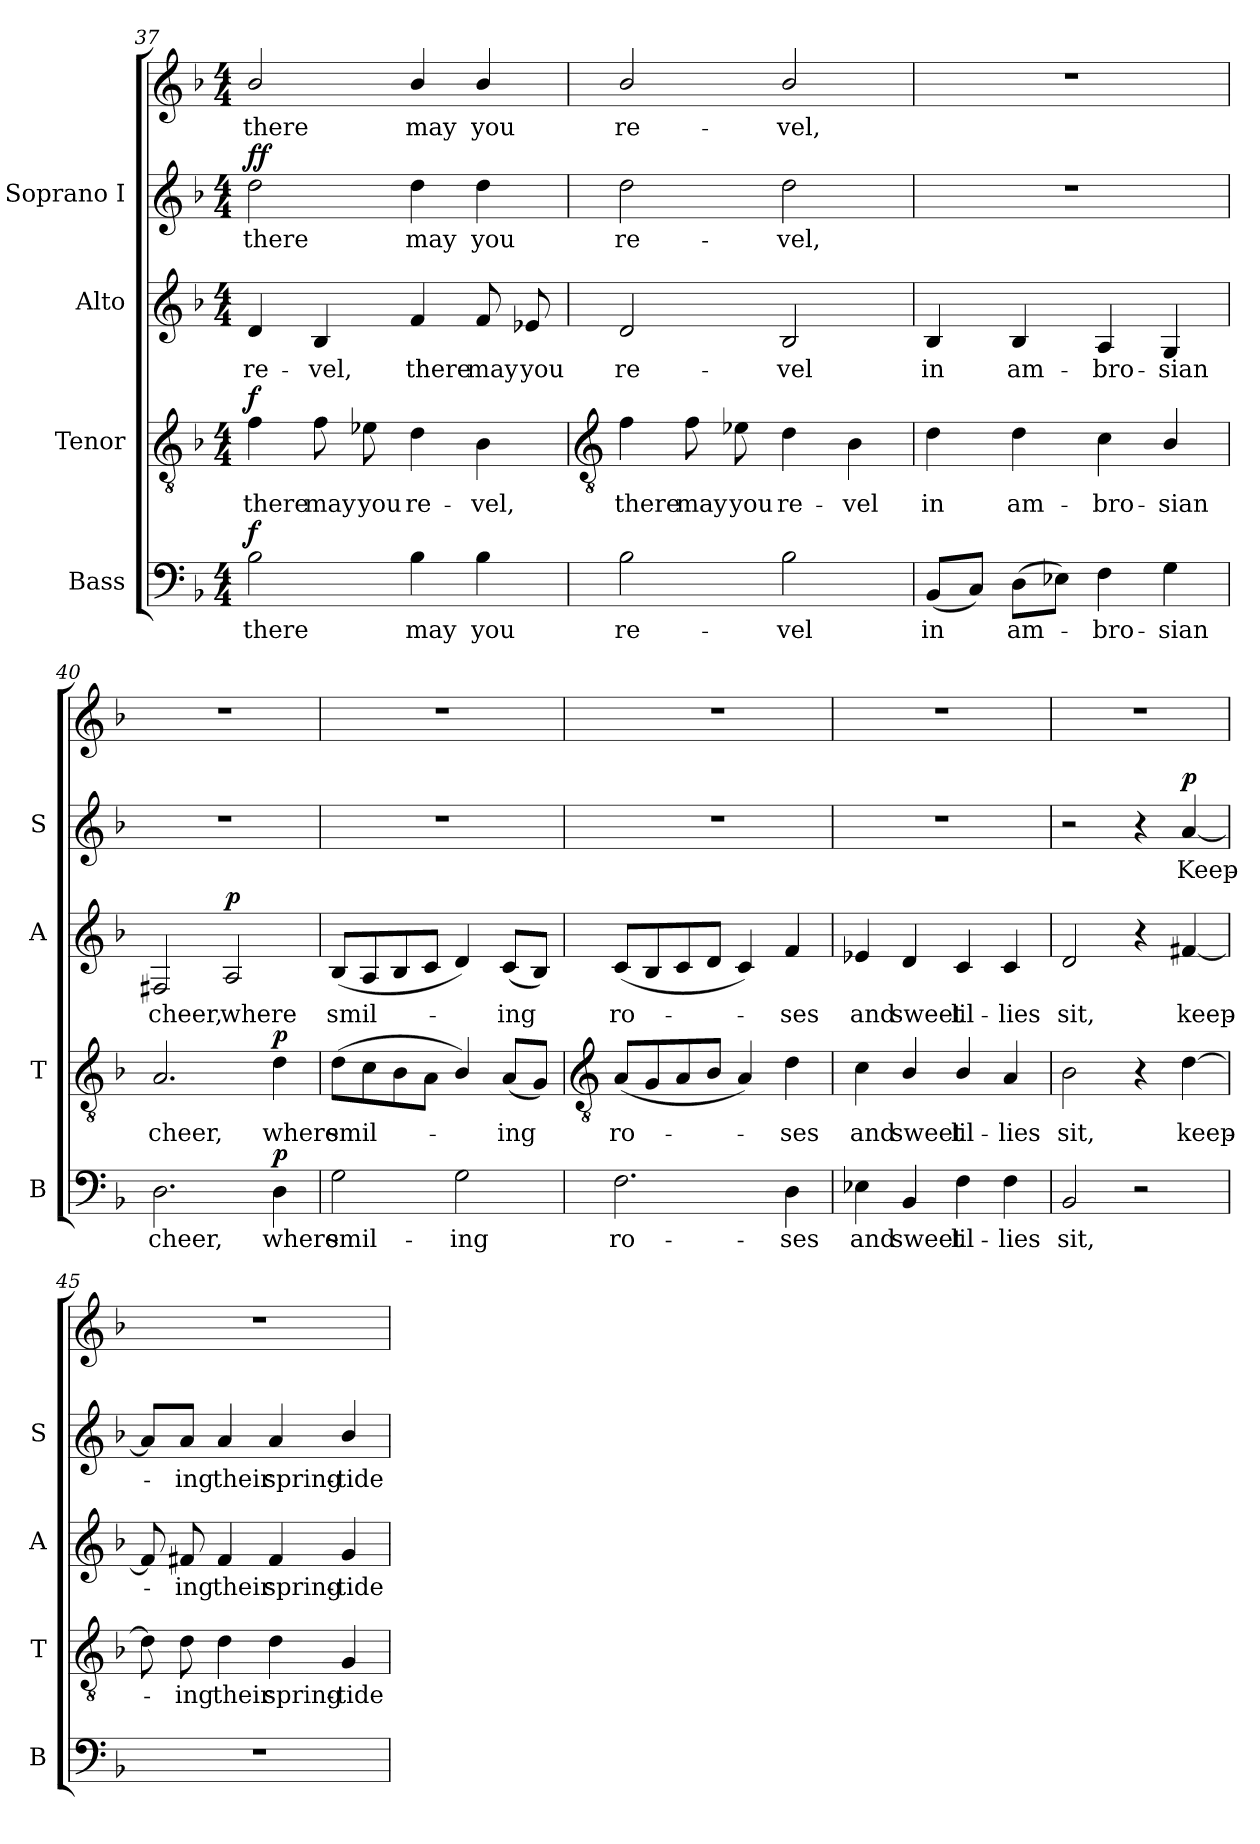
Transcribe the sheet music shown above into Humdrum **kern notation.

**kern	**text	**dynam	**kern	**text	**dynam	**kern	**text	**dynam	**kern	**text	**kern	**text	**dynam
*part4	*part4	*part4	*part3	*part3	*part3	*part2	*part2	*part2	*part1	*part1	*part1	*part1	*part1
*staff5	*staff5	*staff5	*staff4	*staff4	*staff4	*staff3	*staff3	*staff3	*staff2	*staff2	*staff1	*staff1	*staff1/2
*I"Bass	*	*	*I"Tenor	*	*	*I"Alto	*	*	*I"Soprano I	*	*	*	*
*I'B	*	*	*I'T	*	*	*I'A	*	*	*I'S	*	*	*	*
*clefF4	*	*	*clefGv2	*	*	*clefG2	*	*	*clefG2	*	*clefG2	*	*
*k[b-]	*	*	*k[b-]	*	*	*k[b-]	*	*	*k[b-]	*	*k[b-]	*	*
*F:	*	*	*F:	*	*	*F:	*	*	*F:	*	*F:	*	*
*M4/4	*	*	*M4/4	*	*	*M4/4	*	*	*M4/4	*	*M4/4	*	*
=37	=37	=37	=37	=37	=37	=37	=37	=37	=37	=37	=37	=37	=37
!	!LO:LY:b	!LO:DY:a	!	!LO:LY:b	!LO:DY:a	!	!LO:LY:b	!	!	!LO:LY:b	!	!LO:LY:b	!LO:DY:a=2
!	!	!	!	!	!	!	!	!	!	!	!	!	!LO:DY:n=1:a
2B-\	there	f	4f\	there	f	4d/	re-	.	2dd\	there	2b-/	there	f f
!	!	!	!	!LO:LY:b	!	!	!LO:LY:b	!	!	!	!	!	!
.	.	.	8f\	may	.	4B-/	-vel,	.	.	.	.	.	.
!	!	!	!	!LO:LY:b	!	!	!	!	!	!	!	!	!
.	.	.	8e-X\	you	.	.	.	.	.	.	.	.	.
!	!LO:LY:b	!	!	!LO:LY:b	!	!	!LO:LY:b	!	!	!LO:LY:b	!	!LO:LY:b	!
4B-\	may	.	4d\	re-	.	4f/	there	.	4dd\	may	4b-/	may	.
!	!LO:LY:b	!	!	!LO:LY:b	!	!	!LO:LY:b	!	!	!LO:LY:b	!	!LO:LY:b	!
4B-\	you	.	4B-\	-vel,	.	8f/	may	.	4dd\	you	4b-/	you	.
!	!	!	!	!	!	!	!LO:LY:b	!	!	!	!	!	!
.	.	.	.	.	.	8e-X/	you	.	.	.	.	.	.
!!LO:LB:g=z
=38	=38	=38	=38	=38	=38	=38	=38	=38	=38	=38	=38	=38	=38
*	*	*	*clefGv2	*	*	*	*	*	*	*	*	*	*
!	!LO:LY:b	!	!	!LO:LY:b	!	!	!LO:LY:b	!	!	!LO:LY:b	!	!LO:LY:b	!
2B-\	re-	.	4f\	there	.	2d/	re-	.	2dd\	re-	2b-/	re-	.
!	!	!	!	!LO:LY:b	!	!	!	!	!	!	!	!	!
.	.	.	8f\	may	.	.	.	.	.	.	.	.	.
!	!	!	!	!LO:LY:b	!	!	!	!	!	!	!	!	!
.	.	.	8e-X\	you	.	.	.	.	.	.	.	.	.
!	!LO:LY:b	!	!	!LO:LY:b	!	!	!LO:LY:b	!	!	!LO:LY:b	!	!LO:LY:b	!
2B-\	-vel	.	4d\	re-	.	2B-/	-vel	.	2dd\	-vel,	2b-/	-vel,	.
!	!	!	!	!LO:LY:b	!	!	!	!	!	!	!	!	!
.	.	.	4B-\	-vel	.	.	.	.	.	.	.	.	.
=39	=39	=39	=39	=39	=39	=39	=39	=39	=39	=39	=39	=39	=39
!	!LO:LY:b	!	!	!LO:LY:b	!	!	!LO:LY:b	!	!	!	!	!	!
(8BB-/L	in	.	4d\	in	.	4B-/	in	.	1r	.	1r	.	.
8C/J)	.	.	.	.	.	.	.	.	.	.	.	.	.
!	!LO:LY:b	!	!	!LO:LY:b	!	!	!LO:LY:b	!	!	!	!	!	!
(>8D\L	am-	.	4d\	am-	.	4B-/	am-	.	.	.	.	.	.
8E-X\J)	.	.	.	.	.	.	.	.	.	.	.	.	.
!	!LO:LY:b	!	!	!LO:LY:b	!	!	!LO:LY:b	!	!	!	!	!	!
4F\	bro-	.	4c\	-bro-	.	4A/	-bro-	.	.	.	.	.	.
!	!LO:LY:b	!	!	!LO:LY:b	!	!	!LO:LY:b	!	!	!	!	!	!
4G\	-sian	.	4B-/	-sian	.	4G/	-sian	.	.	.	.	.	.
=40	=40	=40	=40	=40	=40	=40	=40	=40	=40	=40	=40	=40	=40
!	!LO:LY:b	!	!	!LO:LY:b	!	!	!LO:LY:b	!	!	!	!	!	!
2.D\	cheer,	.	2.A/	cheer,	.	2F#X/	cheer,	.	1r	.	1r	.	.
!	!	!	!	!	!	!	!LO:LY:b	!LO:DY:b	!	!	!	!	!
.	.	.	.	.	.	2A/	where	p	.	.	.	.	.
!	!LO:LY:b	!LO:DY:b	!	!LO:LY:b	!LO:DY:b	!	!	!	!	!	!	!	!
4D\	where	p	4d\	where	p	.	.	.	.	.	.	.	.
=41	=41	=41	=41	=41	=41	=41	=41	=41	=41	=41	=41	=41	=41
!	!LO:LY:b	!	!	!LO:LY:b	!	!	!LO:LY:b	!	!	!	!	!	!
2G\	smil-	.	(>8d\L	smil-	.	(8B-/L	smil-	.	1r	.	1r	.	.
.	.	.	8c\	.	.	8A/	.	.	.	.	.	.	.
.	.	.	8B-\	.	.	8B-/	.	.	.	.	.	.	.
.	.	.	8A\J	.	.	8c/J	.	.	.	.	.	.	.
!	!LO:LY:b	!	!	!	!	!	!	!	!	!	!	!	!
2G\	-ing	.	4B-/)	.	.	4d/)	.	.	.	.	.	.	.
!	!	!	!	!LO:LY:b	!	!	!LO:LY:b	!	!	!	!	!	!
.	.	.	(8A/L	ing	.	(8c/L	ing	.	.	.	.	.	.
.	.	.	8G/J)	.	.	8B-/J)	.	.	.	.	.	.	.
!!LO:PB:g=z
=42	=42	=42	=42	=42	=42	=42	=42	=42	=42	=42	=42	=42	=42
*	*	*	*clefGv2	*	*	*	*	*	*	*	*	*	*
!	!LO:LY:b	!	!	!LO:LY:b	!	!	!LO:LY:b	!	!	!	!	!	!
2.F\	ro-	.	(8A/L	ro-	.	(8c/L	ro-	.	1r	.	1r	.	.
.	.	.	8G/	.	.	8B-/	.	.	.	.	.	.	.
.	.	.	8A/	.	.	8c/	.	.	.	.	.	.	.
.	.	.	8B-/J	.	.	8d/J	.	.	.	.	.	.	.
.	.	.	4A/)	.	.	4c/)	.	.	.	.	.	.	.
!	!LO:LY:b	!	!	!LO:LY:b	!	!	!LO:LY:b	!	!	!	!	!	!
4D\	-ses	.	4d\	ses	.	4f/	ses	.	.	.	.	.	.
=43	=43	=43	=43	=43	=43	=43	=43	=43	=43	=43	=43	=43	=43
!	!LO:LY:b	!	!	!LO:LY:b	!	!	!LO:LY:b	!	!	!	!	!	!
4E-X\	and	.	4c\	and	.	4e-X/	and	.	1r	.	1r	.	.
!	!LO:LY:b	!	!	!LO:LY:b	!	!	!LO:LY:b	!	!	!	!	!	!
4BB-/	sweet	.	4B-/	sweet	.	4d/	sweet	.	.	.	.	.	.
!	!LO:LY:b	!	!	!LO:LY:b	!	!	!LO:LY:b	!	!	!	!	!	!
4F\	lil-	.	4B-/	lil-	.	4c/	lil-	.	.	.	.	.	.
!	!LO:LY:b	!	!	!LO:LY:b	!	!	!LO:LY:b	!	!	!	!	!	!
4F\	-lies	.	4A/	-lies	.	4c/	-lies	.	.	.	.	.	.
=44	=44	=44	=44	=44	=44	=44	=44	=44	=44	=44	=44	=44	=44
!	!LO:LY:b	!	!	!LO:LY:b	!	!	!LO:LY:b	!	!	!	!	!	!
2BB-/	sit,	.	2B-\	sit,	.	2d/	sit,	.	2r	.	1r	.	.
2r	.	.	4r	.	.	4r	.	.	4r	.	.	.	.
!	!	!	!	!LO:LY:b	!	!	!LO:LY:b	!	!	!LO:LY:b	!	!	!LO:DY:a=2
.	.	.	[4d\	keep-	.	[4f#X/	keep-	.	[4a/	Keep-	.	.	p
=45	=45	=45	=45	=45	=45	=45	=45	=45	=45	=45	=45	=45	=45
1r	.	.	8d\]	.	.	8f#/]	.	.	8a/L]	.	1r	.	.
!	!	!	!	!LO:LY:b	!	!	!LO:LY:b	!	!	!LO:LY:b	!	!	!
.	.	.	8d\	ing	.	8f#i/	ing	.	8a/J	ing	.	.	.
!	!	!	!	!LO:LY:b	!	!	!LO:LY:b	!	!	!LO:LY:b	!	!	!
.	.	.	4d\	their	.	4f#/	their	.	4a/	their	.	.	.
!	!	!	!	!LO:LY:b	!	!	!LO:LY:b	!	!	!LO:LY:b	!	!	!
.	.	.	4d\	spring-	.	4f#/	spring-	.	4a/	spring-	.	.	.
!	!	!	!	!LO:LY:b	!	!	!LO:LY:b	!	!	!LO:LY:b	!	!	!
.	.	.	4G/	-tide	.	4g/	-tide	.	4b-/	-tide	.	.	.
=	=	=	=	=	=	=	=	=	=	=	=	=	=
*-	*-	*-	*-	*-	*-	*-	*-	*-	*-	*-	*-	*-	*-
